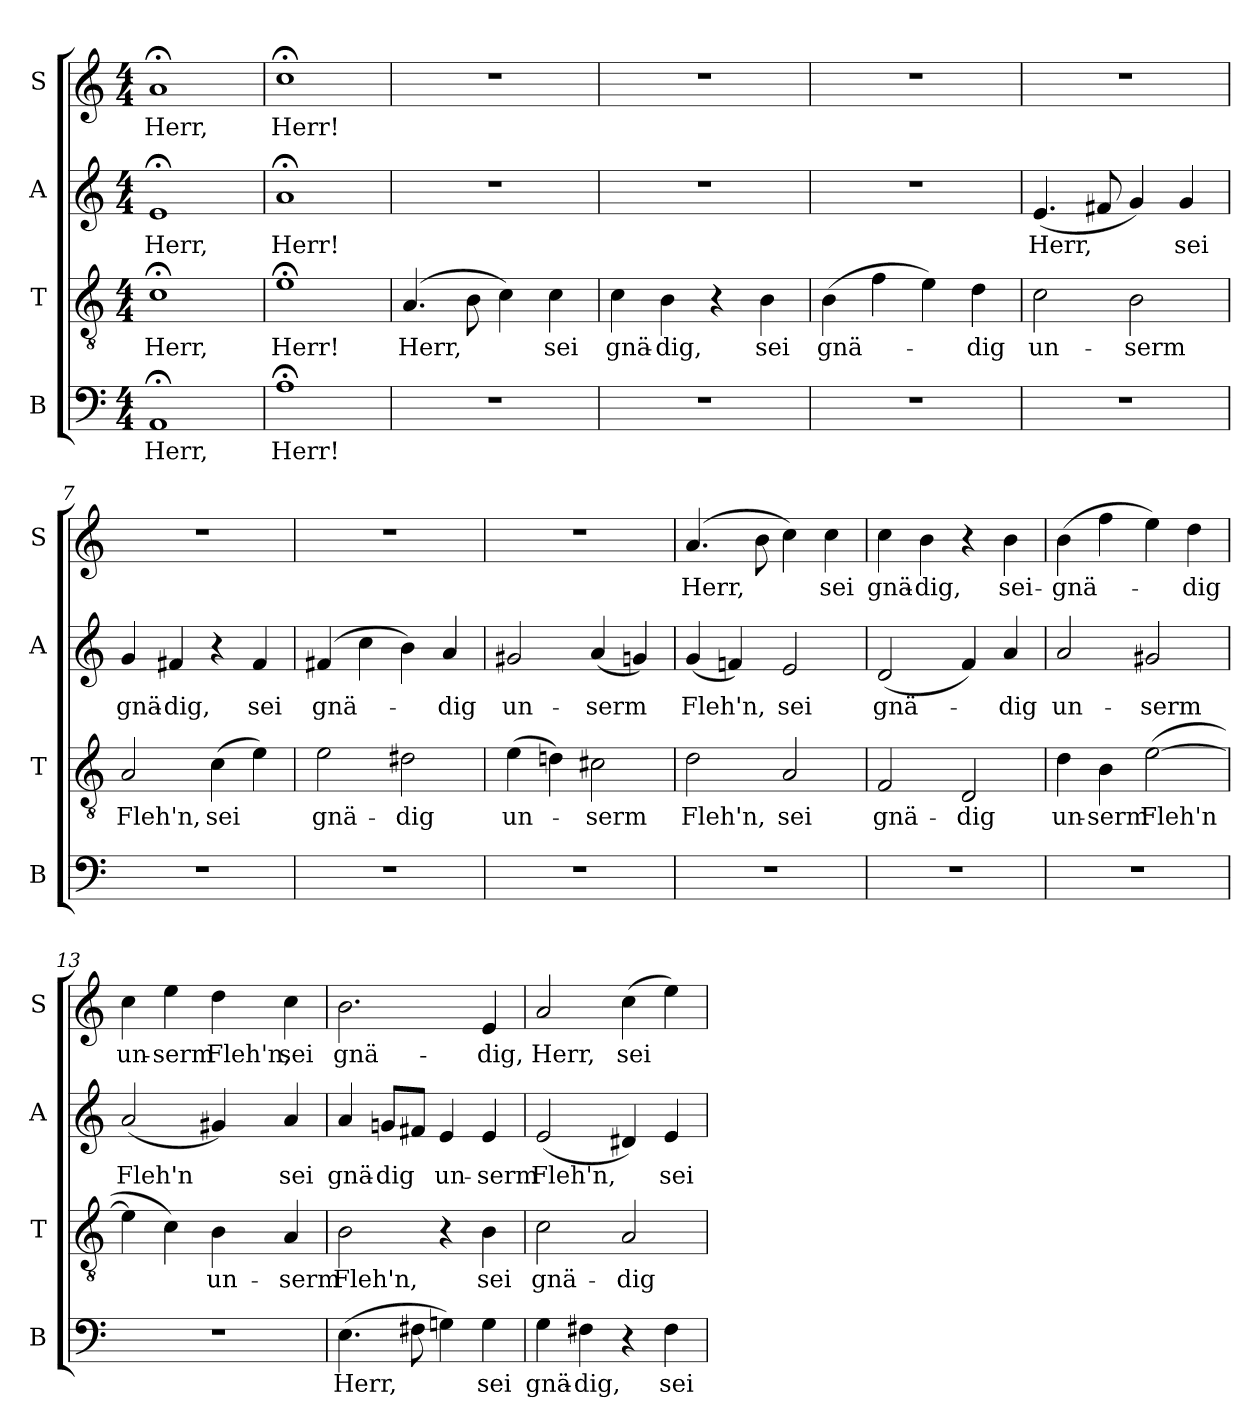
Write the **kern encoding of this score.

**kern	**text	**kern	**text	**kern	**text	**kern	**text
*part4	*part4	*part3	*part3	*part2	*part2	*part1	*part1
*staff4	*staff4	*staff3	*staff3	*staff2	*staff2	*staff1	*staff1
*I"B	*	*I"T	*	*I"A	*	*I"S	*
*I'B	*	*I'T	*	*I'A	*	*I'S	*
*clefF4	*	*clefGv2	*	*clefG2	*	*clefG2	*
*k[]	*	*k[]	*	*k[]	*	*k[]	*
*M4/4	*	*M4/4	*	*M4/4	*	*M4/4	*
*MM108	*	*MM108	*	*MM108	*	*MM108	*
=1	=1	=1	=1	=1	=1	=1	=1
1AA;<	Herr,	1c;<	Herr,	1e;<	Herr,	1a;<	Herr,
=2	=2	=2	=2	=2	=2	=2	=2
1A;<	Herr!	1e;<	Herr!	1a;<	Herr!	1cc;<	Herr!
=3	=3	=3	=3	=3	=3	=3	=3
1r	.	(4.A/	Herr,	1r	.	1r	.
.	.	8B\	.	.	.	.	.
.	.	4c\)	.	.	.	.	.
.	.	4c\	sei	.	.	.	.
=4	=4	=4	=4	=4	=4	=4	=4
1r	.	4c\	gnä-	1r	.	1r	.
.	.	4B\	-dig,	.	.	.	.
.	.	4r	.	.	.	.	.
.	.	4B\	sei	.	.	.	.
=5	=5	=5	=5	=5	=5	=5	=5
1r	.	(4B\	gnä-	1r	.	1r	.
.	.	4f\	.	.	.	.	.
.	.	4e\)	.	.	.	.	.
.	.	4d\	-dig	.	.	.	.
=6	=6	=6	=6	=6	=6	=6	=6
1r	.	2c\	un-	(4.e/	Herr,	1r	.
.	.	.	.	8f#X/	.	.	.
.	.	2B\	-serm	4g/)	.	.	.
.	.	.	.	4g/	sei	.	.
=7	=7	=7	=7	=7	=7	=7	=7
1r	.	2A/	Fleh'n,	4g/	gnä-	1r	.
.	.	.	.	4f#X/	-dig,	.	.
.	.	(4c\	sei	4r	.	.	.
.	.	4e\)	.	4f#/	sei	.	.
=8	=8	=8	=8	=8	=8	=8	=8
1r	.	2e\	gnä-	(4f#X/	gnä-	1r	.
.	.	.	.	4cc\	.	.	.
.	.	2d#X\	-dig	4b\)	.	.	.
.	.	.	.	4a/	-dig	.	.
!!LO:LB:g=z
=9	=9	=9	=9	=9	=9	=9	=9
1r	.	(4e\	un-	2g#X/	un-	1r	.
.	.	4dn\)	.	.	.	.	.
.	.	2c#X\	-serm	(4a/	-serm	.	.
.	.	.	.	4gn/)	.	.	.
=10	=10	=10	=10	=10	=10	=10	=10
1r	.	2d\	Fleh'n,	(4g/	Fleh'n,	(4.a/	Herr,
.	.	.	.	4fn/)	.	.	.
.	.	.	.	.	.	8b\	.
.	.	2A/	sei	2e/	sei	4cc\)	.
.	.	.	.	.	.	4cc\	sei
=11	=11	=11	=11	=11	=11	=11	=11
1r	.	2F/	gnä-	(2d/	gnä-	4cc\	gnä-
.	.	.	.	.	.	4b\	-dig,
.	.	2D/	-dig	4f/)	.	4r	.
.	.	.	.	4a/	-dig	4b\	sei-
=12	=12	=12	=12	=12	=12	=12	=12
1r	.	4d\	un-	2a/	un-	(4b\	gnä-
.	.	4B\	-serm	.	.	4ff\	.
.	.	([2e\	Fleh'n	2g#X/	-serm	4ee\)	.
.	.	.	.	.	.	4dd\	-dig
=13	=13	=13	=13	=13	=13	=13	=13
1r	.	4e\]	.	(2a/	Fleh'n	4cc\	un-
.	.	4c\)	.	.	.	4ee\	-serm
.	.	4B\	un-	4g#X/)	.	4dd\	Fleh'n,
.	.	4A/	-serm	4a/	sei	4cc\	sei
=14	=14	=14	=14	=14	=14	=14	=14
(4.E\	Herr,	2B\	Fleh'n,	4a/	gnä-	2.b\	gnä-
.	.	.	.	8gn/L	-dig	.	.
8F#X\	.	.	.	8f#X/J	.	.	.
4Gn\)	.	4r	.	4e/	un-	.	.
4G\	sei	4B\	sei	4e/	-serm	4e/	-dig,
!!LO:PB:g=z
=15	=15	=15	=15	=15	=15	=15	=15
4G\	gnä-	2c\	gnä-	(2e/	Fleh'n,	2a/	Herr,
4F#X\	-dig,	.	.	.	.	.	.
4r	.	2A/	-dig	4d#X/)	.	(4cc\	sei
4F#\	sei	.	.	4e/	sei	4ee\)	.
=	=	=	=	=	=	=	=
*-	*-	*-	*-	*-	*-	*-	*-
